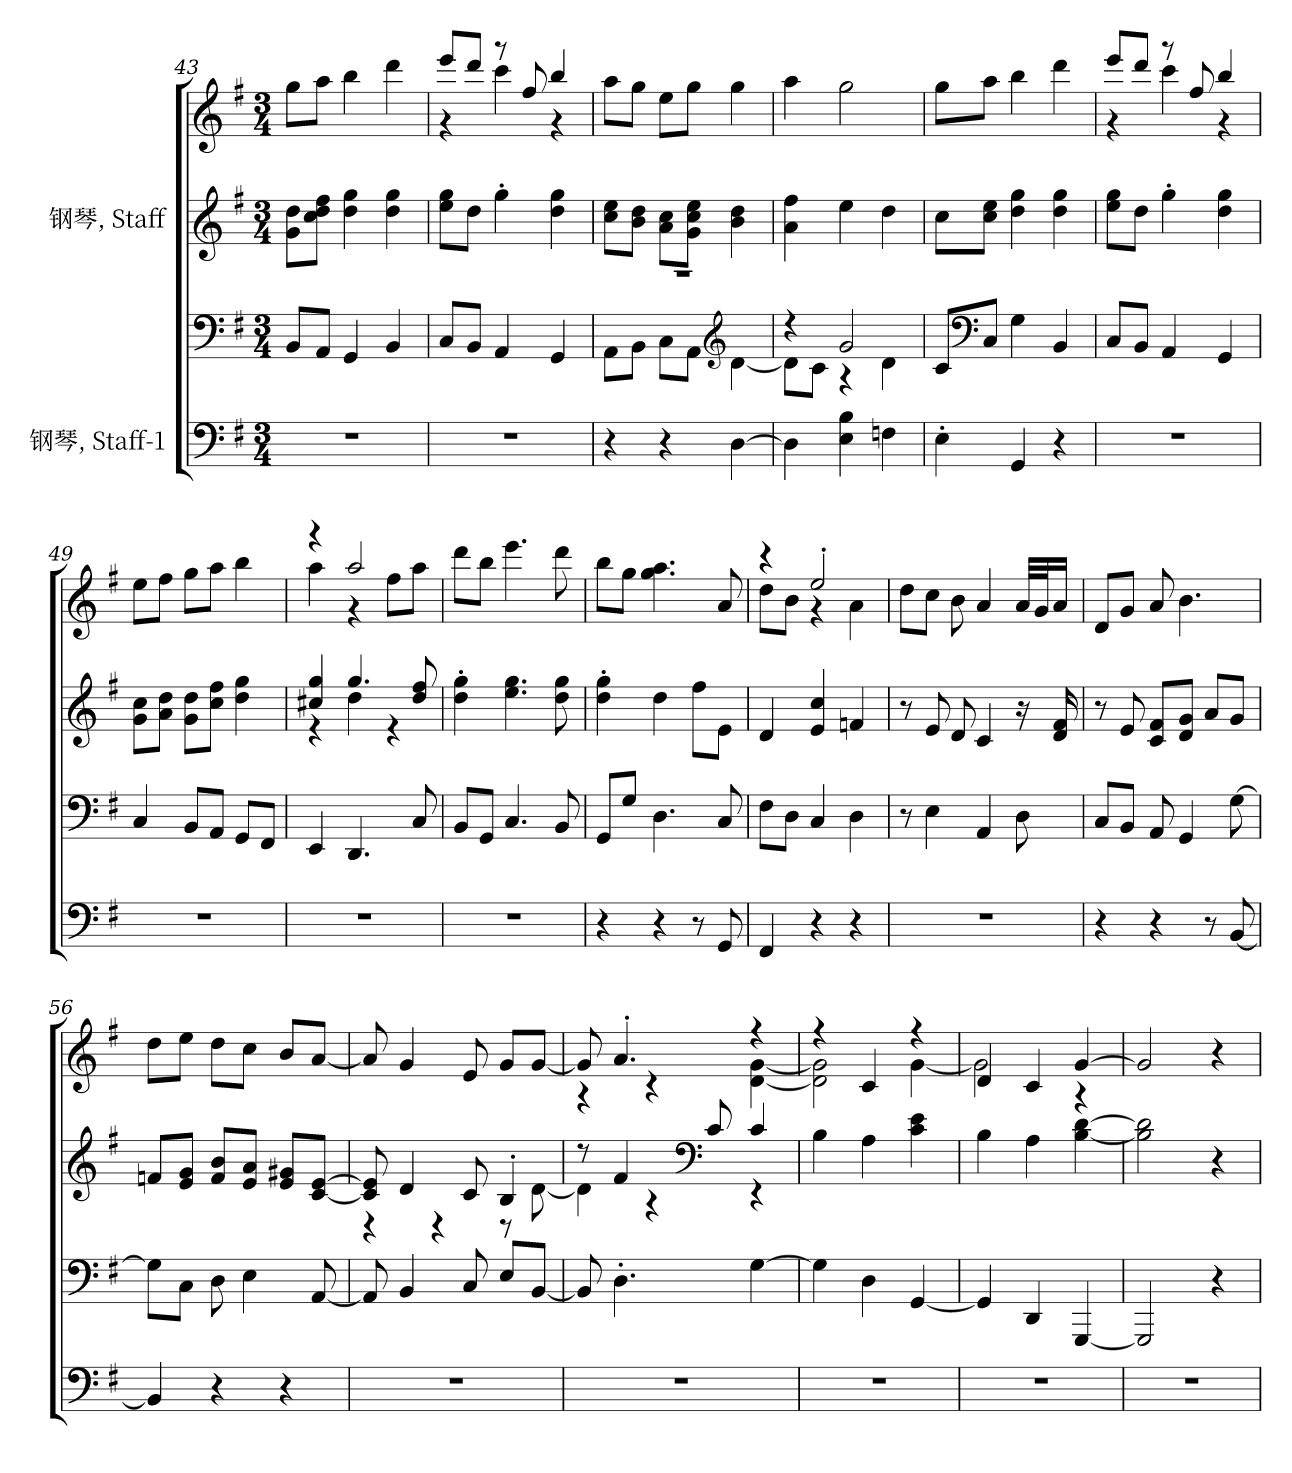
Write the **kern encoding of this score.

**kern	**kern	**kern	**kern
*part2	*part2	*part1	*part1
*staff4	*staff3	*staff2	*staff1
*I"钢琴, Staff-1	*	*I"钢琴, Staff	*
!!LO:LB:g=z
*clefF4	*clefF4	*clefG2	*clefG2
*k[f#]	*k[f#]	*k[f#]	*k[f#]
*M3/4	*M3/4	*M3/4	*M3/4
=43	=43	=43	=43
2.r	8BB/L	8g\ 8dd\L	8gg\L
.	8AA/J	8cc\ 8dd\ 8ff#\J	8aa\J
.	4GG/	4dd\ 4gg\	4bb\
.	4BB/	4dd\ 4gg\	4ddd\
=44	=44	=44	=44
*	*	*	*^
2.r	8C/L	8ee\ 8gg\L	8eee/L	4r
.	8BB/J	8dd\J	8ddd/J	.
.	4AA/	4gg'\	8r	4ccc\
.	.	.	8ff#/	.
.	4GG/	4dd\ 4gg\	4bb/	4r
*	*	*	*v	*v
=45	=45	=45	=45
*	*^	*	*
4r	2.r	8AA\L	8cc\ 8ee\L	8aa\L
.	.	8BB\J	8b\ 8dd\J	8gg\J
4r	.	8C\L	8a\ 8cc\L	8ee\L
.	.	8AA\J	8g\ 8cc\ 8ee\J	8gg\J
*	*clefG2	*	*	*
[4D\	.	[4d\	4b\ 4dd\	4gg\
=46	=46	=46	=46	=46
4D\]	4r	8d\L]	4a\ 4ff#\	4aa\
.	.	8c\J	.	.
4E\ 4B\	2g/	4r	4ee\	2gg\
4Fn\	.	4d\	4dd\	.
*	*v	*v	*	*
=47	=47	=47	=47
4E'\	8c/L	8cc\L	8gg\L
*	*clefF4	*	*
.	8C/J	8cc\ 8ee\J	8aa\J
4GG/	4G\	4dd\ 4gg\	4bb\
4r	4BB/	4dd\ 4gg\	4ddd\
=48	=48	=48	=48
*	*	*	*^
2.r	8C/L	8ee\ 8gg\L	8eee/L	4r
.	8BB/J	8dd\J	8ddd/J	.
.	4AA/	4gg'\	8r	4ccc\
.	.	.	8ff#/	.
.	4GG/	4dd\ 4gg\	4bb/	4r
*	*	*	*v	*v
!!LO:PB:g=z
=49	=49	=49	=49
2.r	4C/	8g\ 8cc\L	8ee\L
.	.	8a\ 8dd\J	8ff#\J
.	8BB/L	8g\ 8dd\L	8gg\L
.	8AA/J	8cc\ 8ff#\J	8aa\J
.	8GG/L	4dd\ 4gg\	4bb\
.	8FF#/J	.	.
=50	=50	=50	=50
*	*	*^	*^
2.r	4EE/	4cc#X/ 4gg/	4r	4r	4aa\
.	4.DD/	4.gg/	4dd\	2aa/	4r
.	.	.	4r	.	8ff#\L
.	8C/	8dd/ 8ff#/	.	.	8aa\J
*	*	*v	*v	*	*
*	*	*	*v	*v
=51	=51	=51	=51
2.r	8BB/L	4dd\' 4gg\'	8ddd\L
.	8GG/J	.	8bb\J
.	4.C/	4.ee\ 4.gg\	4.eee\
.	8BB/	8dd\ 8gg\	8ddd\
=52	=52	=52	=52
4r	8GG/L	4dd\' 4gg\'	8bb\L
.	8G/J	.	8gg\J
4r	4.D\	4dd\	4.gg\ 4.aa\
8r	.	8ff#\L	.
8GG/	8C/	8e\J	8a/
=53	=53	=53	=53
*	*	*	*^
4FF#/	8F#\L	4d/	4r	8dd\L
.	8D\J	.	.	8b\J
4r	4C/	4e/ 4cc/	2ee'/	4r
4r	4D\	4fn/	.	4a\
*	*	*	*v	*v
!!LO:LB:g=z
=54	=54	=54	=54
2.r	8r	8r	8dd\L
.	4E\	8e/	8cc\J
.	.	8d/	8b\
.	4AA/	4c/	4a/
.	8D\	16r	32a/LLL
.	.	.	32g/J
.	.	16d/ 16f#/	16a/JJ
=55	=55	=55	=55
*	*	*	*MM100
4r	8C/L	8r	8d/L
.	8BB/J	8e/	8g/J
4r	8AA/	8c/ 8f#/L	8a/
.	4GG/	8d/ 8g/J	4.b\
8r	.	8a/L	.
[8BB/	[8G\	8g/J	.
=56	=56	=56	=56
4BB/]	8G\L]	8fn/L	8dd\L
.	8C\J	8e/ 8g/J	8ee\J
4r	8D\	8f/ 8b/L	8dd\L
.	4E\	8e/ 8a/J	8cc\J
4r	.	8e/ 8g#X/L	8b/L
.	[8AA/	[8c/ [8e/J	[8a/J
=57	=57	=57	=57
*	*	*^	*
2.r	8AA/]	8c/] 8e/]	4r	8a/]
.	4BB/	4d/	.	4g/
.	.	.	4r	.
.	8C/	8c/	.	8e/
.	8E/L	4B'/	8r	8g/L
.	[8BB/J	.	[8d\	[8g/J
!!LO:LB:g=z
=58	=58	=58	=58	=58
*	*	*	*	*^
2.r	8BB/]	8r	4d\]	8g/]	4r
.	4.D'\	4f#/	.	4.a'/	.
.	.	.	4r	.	4r
*	*	*clefF4	*	*	*
.	.	8c/	.	.	.
.	[4G\	4c/	4r	4r	[4d\ [4g\
*	*	*v	*v	*	*
=59	=59	=59	=59	=59
2.r	4G\]	4B\	4r	2d\] 2g\]
.	4D\	4A\	4c/	.
.	[4GG/	4c\ 4e\	4r	[4g\
=60	=60	=60	=60	=60
2.r	4GG/]	4B\	4d/	2g\]
.	4DD/	4A\	4c/	.
.	[4GGG/	[4B\ [4d\	[4g/	4r
*	*	*	*v	*v
=61	=61	=61	=61
2.r	2GGG/]	2B\] 2d\]	2g/]
.	4r	4r	4r
=	=	=	=
*-	*-	*-	*-
